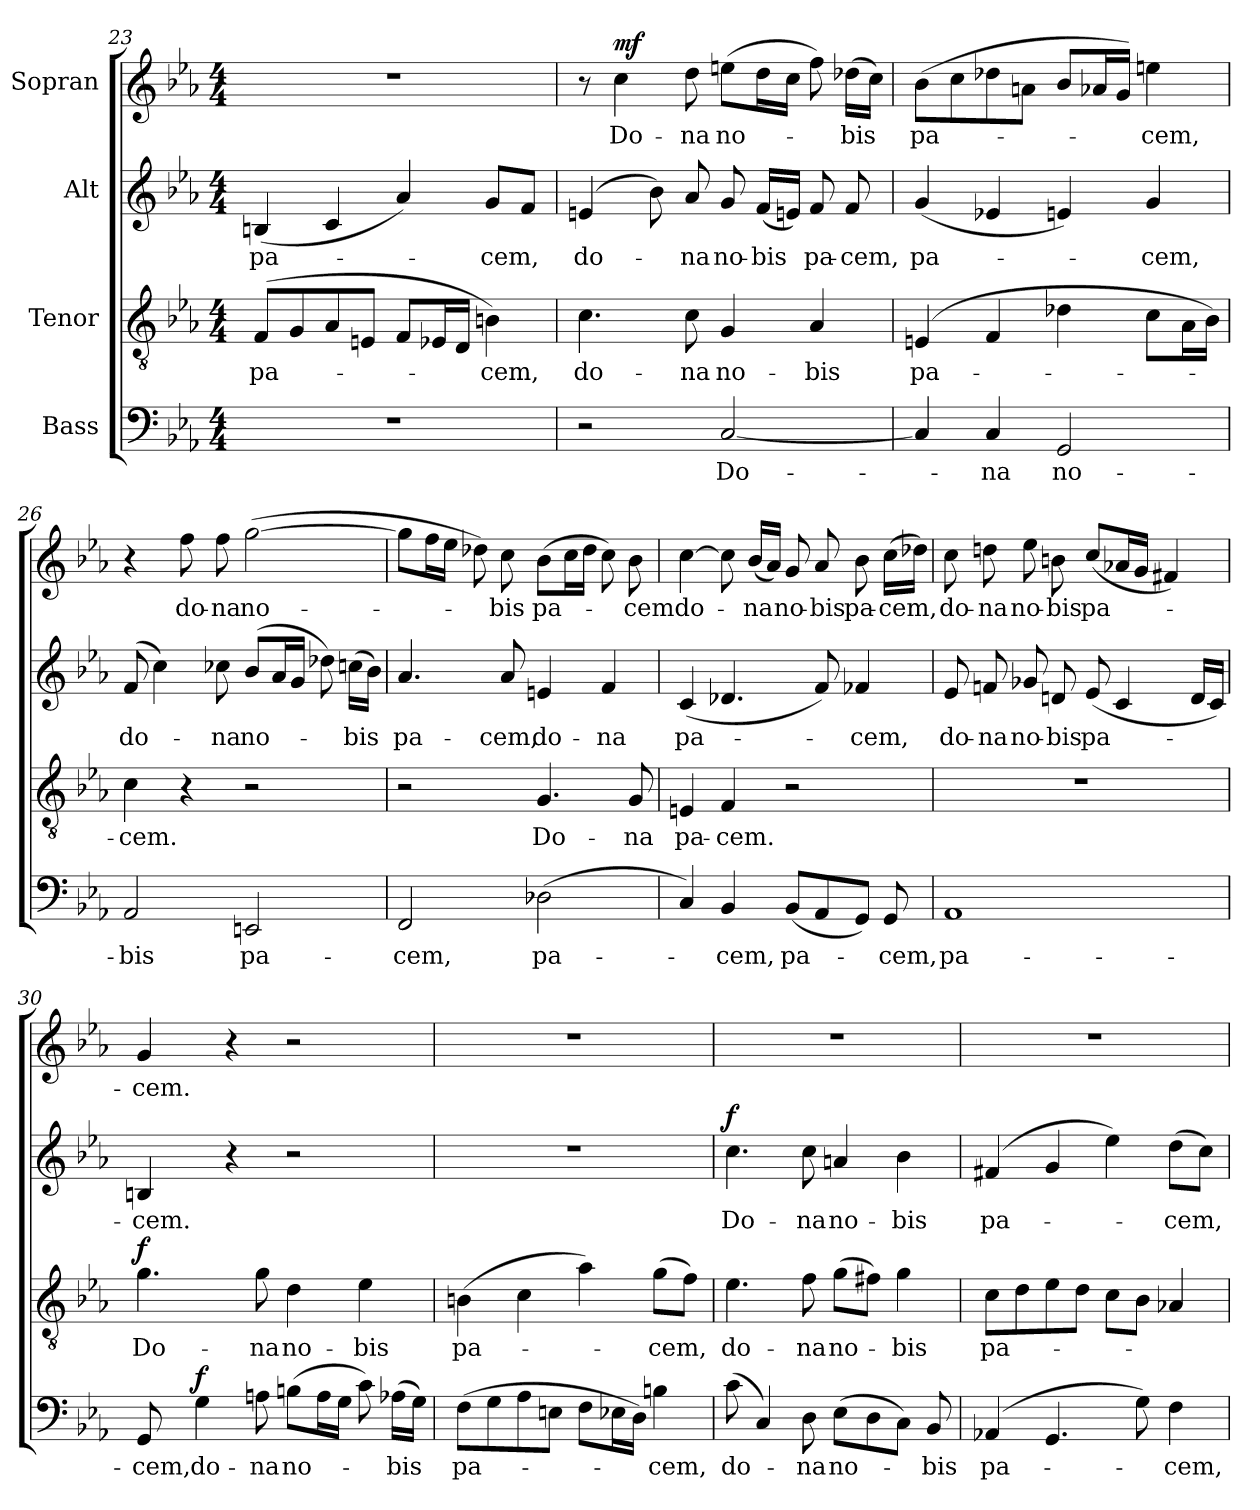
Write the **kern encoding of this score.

**kern	**text	**dynam	**kern	**text	**dynam	**kern	**text	**dynam	**kern	**text	**dynam
*part4	*part4	*part4	*part3	*part3	*part3	*part2	*part2	*part2	*part1	*part1	*part1
*staff4	*staff4	*staff4	*staff3	*staff3	*staff3	*staff2	*staff2	*staff2	*staff1	*staff1	*staff1
*I"Bass	*	*	*I"Tenor	*	*	*I"Alt	*	*	*I"Sopran	*	*
!!LO:LB:g=z
*clefF4	*	*	*clefGv2	*	*	*clefG2	*	*	*clefG2	*	*
*k[b-e-a-]	*	*	*k[b-e-a-]	*	*	*k[b-e-a-]	*	*	*k[b-e-a-]	*	*
*M4/4	*	*	*M4/4	*	*	*M4/4	*	*	*M4/4	*	*
=23	=23	=23	=23	=23	=23	=23	=23	=23	=23	=23	=23
!	!	!	!	!LO:LY:b	!	!	!LO:LY:b	!	!	!	!
1r	.	.	(>8F/L	pa-	.	(<4Bn/	pa-	.	1r	.	.
.	.	.	8G/	.	.	.	.	.	.	.	.
.	.	.	8A-/	.	.	4c/	.	.	.	.	.
.	.	.	8En/J	.	.	.	.	.	.	.	.
.	.	.	8F/L	.	.	4a-/)	.	.	.	.	.
.	.	.	16E-X/L	.	.	.	.	.	.	.	.
.	.	.	16D/JJ	.	.	.	.	.	.	.	.
!	!	!	!	!LO:LY:b	!	!	!LO:LY:b	!	!	!	!
.	.	.	4Bn\)	-cem,	.	8g/L	-cem,	.	.	.	.
.	.	.	.	.	.	8f/J	.	.	.	.	.
=24	=24	=24	=24	=24	=24	=24	=24	=24	=24	=24	=24
!	!	!	!	!LO:LY:b	!	!	!LO:LY:b	!	!	!	!
2r	.	.	4.c\	do-	.	(>4en/	do-	.	8r	.	.
!	!	!	!	!	!	!	!	!	!	!LO:LY:b	!LO:DY:a
.	.	.	.	.	.	.	.	.	4cc\	Do-	mf
.	.	.	.	.	.	8b-\)	.	.	.	.	.
!	!	!	!	!LO:LY:b	!	!	!LO:LY:b	!	!	!LO:LY:b	!
.	.	.	8c\	-na	.	8a-/	-na	.	8dd\	-na	.
!	!LO:LY:b	!	!	!LO:LY:b	!	!	!LO:LY:b	!	!	!LO:LY:b	!
[2C/	Do-	.	4G/	no-	.	8g/	no-	.	(>8een\L	no-	.
!	!	!	!	!	!	!	!LO:LY:b	!	!	!	!
.	.	.	.	.	.	(<16f/LL	-bis	.	16dd\L	.	.
.	.	.	.	.	.	16en/JJ)	.	.	16cc\JJ	.	.
!	!	!	!	!LO:LY:b	!	!	!LO:LY:b	!	!	!	!
.	.	.	4A-/	-bis	.	8f/	pa-	.	8ff\)	.	.
!	!	!	!	!	!	!	!LO:LY:b	!	!	!LO:LY:b	!
.	.	.	.	.	.	8f/	-cem,	.	(>16dd-X\LL	-bis	.
.	.	.	.	.	.	.	.	.	16cc\JJ)	.	.
=25	=25	=25	=25	=25	=25	=25	=25	=25	=25	=25	=25
!	!	!	!	!LO:LY:b	!	!	!LO:LY:b	!	!	!LO:LY:b	!
4C/]	.	.	(>4En/	pa-	.	(<4g/	pa-	.	(>8b-\L	pa-	.
.	.	.	.	.	.	.	.	.	8cc\	.	.
!	!LO:LY:b	!	!	!	!	!	!	!	!	!	!
4C/	-na	.	4F/	.	.	4e-X/	.	.	8dd-X\	.	.
.	.	.	.	.	.	.	.	.	8an\J	.	.
!	!LO:LY:b	!	!	!	!	!	!	!	!	!	!
2GG/	no-	.	4d-X\	.	.	4en/)	.	.	8b-/L	.	.
.	.	.	.	.	.	.	.	.	16a-X/L	.	.
.	.	.	.	.	.	.	.	.	16g/JJ)	.	.
!	!	!	!	!	!	!	!LO:LY:b	!	!	!LO:LY:b	!
.	.	.	8c\L	.	.	4g/	-cem,	.	4een\	-cem,	.
.	.	.	16A-\L	.	.	.	.	.	.	.	.
.	.	.	16B-\JJ)	.	.	.	.	.	.	.	.
=26	=26	=26	=26	=26	=26	=26	=26	=26	=26	=26	=26
!	!LO:LY:b	!	!	!LO:LY:b	!	!	!LO:LY:b	!	!	!	!
2AA-/	-bis	.	4c\	-cem.	.	(>8f/	do-	.	4r	.	.
.	.	.	.	.	.	4cc\)	.	.	.	.	.
!	!	!	!	!	!	!	!	!	!	!LO:LY:b	!
.	.	.	4r	.	.	.	.	.	8ff\	do-	.
!	!	!	!	!	!	!	!LO:LY:b	!	!	!LO:LY:b	!
.	.	.	.	.	.	8cc-X\	-na	.	8ff\	-na	.
!	!LO:LY:b	!	!	!	!	!	!LO:LY:b	!	!	!LO:LY:b	!
2EEn/	pa-	.	2r	.	.	(>8b-/L	no-	.	(>[2gg\	no-	.
.	.	.	.	.	.	16a-/L	.	.	.	.	.
.	.	.	.	.	.	16g/JJ	.	.	.	.	.
.	.	.	.	.	.	8dd-X\)	.	.	.	.	.
!	!	!	!	!	!	!	!LO:LY:b	!	!	!	!
.	.	.	.	.	.	(>16ccn\LL	-bis	.	.	.	.
.	.	.	.	.	.	16b-\JJ)	.	.	.	.	.
!!LO:LB:g=z
=27	=27	=27	=27	=27	=27	=27	=27	=27	=27	=27	=27
!	!LO:LY:b	!	!	!	!	!	!LO:LY:b	!	!	!	!
2FF/	-cem,	.	2r	.	.	4.a-/	pa-	.	8gg\L]	.	.
.	.	.	.	.	.	.	.	.	16ff\L	.	.
.	.	.	.	.	.	.	.	.	16ee-\JJ	.	.
.	.	.	.	.	.	.	.	.	8dd-X\)	.	.
!	!	!	!	!	!	!	!LO:LY:b	!	!	!LO:LY:b	!
.	.	.	.	.	.	8a-/	-cem,	.	8cc\	-bis	.
!	!LO:LY:b	!	!	!LO:LY:b	!	!	!LO:LY:b	!	!	!LO:LY:b	!
(>2D-X\	pa-	.	4.G/	Do-	.	4en/	do-	.	(>8b-\L	pa-	.
.	.	.	.	.	.	.	.	.	16cc\L	.	.
.	.	.	.	.	.	.	.	.	16dd-\JJ	.	.
!	!	!	!	!	!	!	!LO:LY:b	!	!	!	!
.	.	.	.	.	.	4f/	-na	.	8cc\)	.	.
!	!	!	!	!LO:LY:b	!	!	!	!	!	!LO:LY:b	!
.	.	.	8G/	-na	.	.	.	.	8b-\	-cem	.
=28	=28	=28	=28	=28	=28	=28	=28	=28	=28	=28	=28
!	!	!	!	!LO:LY:b	!	!	!LO:LY:b	!	!	!LO:LY:b	!
4C/)	.	.	4En/	pa-	.	(<4c/	pa-	.	[4cc\	do-	.
!	!LO:LY:b	!	!	!LO:LY:b	!	!	!	!	!	!	!
4BB-/	-cem,	.	4F/	-cem.	.	4.d-X/	.	.	8cc\]	.	.
!	!	!	!	!	!	!	!	!	!	!LO:LY:b	!
.	.	.	.	.	.	.	.	.	(<16b-/LL	-na	.
.	.	.	.	.	.	.	.	.	16a-/JJ)	.	.
!	!LO:LY:b	!	!	!	!	!	!	!	!	!LO:LY:b	!
(<8BB-/L	pa-	.	2r	.	.	.	.	.	8g/	no-	.
!	!	!	!	!	!	!	!	!	!	!LO:LY:b	!
8AA-/	.	.	.	.	.	8f/)	.	.	8a-/	-bis	.
!	!	!	!	!	!	!	!LO:LY:b	!	!	!LO:LY:b	!
8GG/J)	.	.	.	.	.	4f-X/	-cem,	.	8b-\	pa-	.
!	!LO:LY:b	!	!	!	!	!	!	!	!	!LO:LY:b	!
8GG/	-cem,	.	.	.	.	.	.	.	(>16cc\LL	-cem,	.
.	.	.	.	.	.	.	.	.	16dd-X\JJ)	.	.
=29	=29	=29	=29	=29	=29	=29	=29	=29	=29	=29	=29
!	!LO:LY:b	!	!	!	!	!	!LO:LY:b	!	!	!LO:LY:b	!
1AA-	pa-	.	1r	.	.	8e-/	do-	.	8cc\	do-	.
!	!	!	!	!	!	!	!LO:LY:b	!	!	!LO:LY:b	!
.	.	.	.	.	.	8fn/	-na	.	8ddn\	-na	.
!	!	!	!	!	!	!	!LO:LY:b	!	!	!LO:LY:b	!
.	.	.	.	.	.	8g-X/	no-	.	8ee-\	no-	.
!	!	!	!	!	!	!	!LO:LY:b	!	!	!LO:LY:b	!
.	.	.	.	.	.	8dn/	-bis	.	8bn\	-bis	.
!	!	!	!	!	!	!	!LO:LY:b	!	!	!LO:LY:b	!
.	.	.	.	.	.	(<8e-/	pa-	.	(<8cc/L	pa-	.
.	.	.	.	.	.	4c/	.	.	16a-X/L	.	.
.	.	.	.	.	.	.	.	.	16g/JJ	.	.
.	.	.	.	.	.	.	.	.	4f#X/)	.	.
.	.	.	.	.	.	16d/LL	.	.	.	.	.
.	.	.	.	.	.	16c/JJ)	.	.	.	.	.
=30	=30	=30	=30	=30	=30	=30	=30	=30	=30	=30	=30
!	!LO:LY:b	!	!	!LO:LY:b	!LO:DY:a	!	!LO:LY:b	!	!	!LO:LY:b	!
8GG/	-cem,	.	4.g\	Do-	f	4Bn/	-cem.	.	4g/	-cem.	.
!	!LO:LY:b	!LO:DY:a	!	!	!	!	!	!	!	!	!
4G\	do-	f	.	.	.	.	.	.	.	.	.
.	.	.	.	.	.	4r	.	.	4r	.	.
!	!LO:LY:b	!	!	!LO:LY:b	!	!	!	!	!	!	!
8An\	-na	.	8g\	-na	.	.	.	.	.	.	.
!	!LO:LY:b	!	!	!LO:LY:b	!	!	!	!	!	!	!
(>8Bn\L	no-	.	4d\	no-	.	2r	.	.	2r	.	.
16A\L	.	.	.	.	.	.	.	.	.	.	.
16G\JJ	.	.	.	.	.	.	.	.	.	.	.
!	!	!	!	!LO:LY:b	!	!	!	!	!	!	!
8c\)	.	.	4e-\	-bis	.	.	.	.	.	.	.
!	!LO:LY:b	!	!	!	!	!	!	!	!	!	!
(>16A-X\LL	-bis	.	.	.	.	.	.	.	.	.	.
16G\JJ)	.	.	.	.	.	.	.	.	.	.	.
!!LO:PB:g=z
=31	=31	=31	=31	=31	=31	=31	=31	=31	=31	=31	=31
!	!LO:LY:b	!	!	!LO:LY:b	!	!	!	!	!	!	!
(>8F\L	pa-	.	(>4Bn\	pa-	.	1r	.	.	1r	.	.
8G\	.	.	.	.	.	.	.	.	.	.	.
8A-\	.	.	4c\	.	.	.	.	.	.	.	.
8En\J	.	.	.	.	.	.	.	.	.	.	.
8F\L	.	.	4a-\)	.	.	.	.	.	.	.	.
16E-X\L	.	.	.	.	.	.	.	.	.	.	.
16D\JJ)	.	.	.	.	.	.	.	.	.	.	.
!	!LO:LY:b	!	!	!LO:LY:b	!	!	!	!	!	!	!
4Bn\	-cem,	.	(>8g\L	-cem,	.	.	.	.	.	.	.
.	.	.	8f\J)	.	.	.	.	.	.	.	.
=32	=32	=32	=32	=32	=32	=32	=32	=32	=32	=32	=32
!	!LO:LY:b	!	!	!LO:LY:b	!	!	!LO:LY:b	!LO:DY:a	!	!	!
(>8c\	do-	.	4.e-\	do-	.	4.cc\	Do-	f	1r	.	.
4C/)	.	.	.	.	.	.	.	.	.	.	.
!	!LO:LY:b	!	!	!LO:LY:b	!	!	!LO:LY:b	!	!	!	!
8D\	-na	.	8f\	-na	.	8cc\	-na	.	.	.	.
!	!LO:LY:b	!	!	!LO:LY:b	!	!	!LO:LY:b	!	!	!	!
(>8E-\L	no-	.	(>8g\L	no-	.	4an/	no-	.	.	.	.
8D\	.	.	8f#X\J)	.	.	.	.	.	.	.	.
!	!	!	!	!LO:LY:b	!	!	!LO:LY:b	!	!	!	!
8C\J)	.	.	4g\	-bis	.	4b-\	-bis	.	.	.	.
!	!LO:LY:b	!	!	!	!	!	!	!	!	!	!
8BB-/	-bis	.	.	.	.	.	.	.	.	.	.
=33	=33	=33	=33	=33	=33	=33	=33	=33	=33	=33	=33
!	!LO:LY:b	!	!	!LO:LY:b	!	!	!LO:LY:b	!	!	!	!
(>4AA-X/	pa-	.	8c\L	pa-	.	(>4f#X/	pa-	.	1r	.	.
.	.	.	8d\	.	.	.	.	.	.	.	.
4.GG/	.	.	8e-\	.	.	4g/	.	.	.	.	.
.	.	.	8d\J	.	.	.	.	.	.	.	.
.	.	.	8c\L	.	.	4ee-\)	.	.	.	.	.
8G\)	.	.	8B-\J	.	.	.	.	.	.	.	.
!	!LO:LY:b	!	!	!	!	!	!LO:LY:b	!	!	!	!
4F\	-cem,	.	4A-X/	.	.	(>8dd\L	-cem,	.	.	.	.
.	.	.	.	.	.	8cc\J)	.	.	.	.	.
=	=	=	=	=	=	=	=	=	=	=	=
*-	*-	*-	*-	*-	*-	*-	*-	*-	*-	*-	*-
